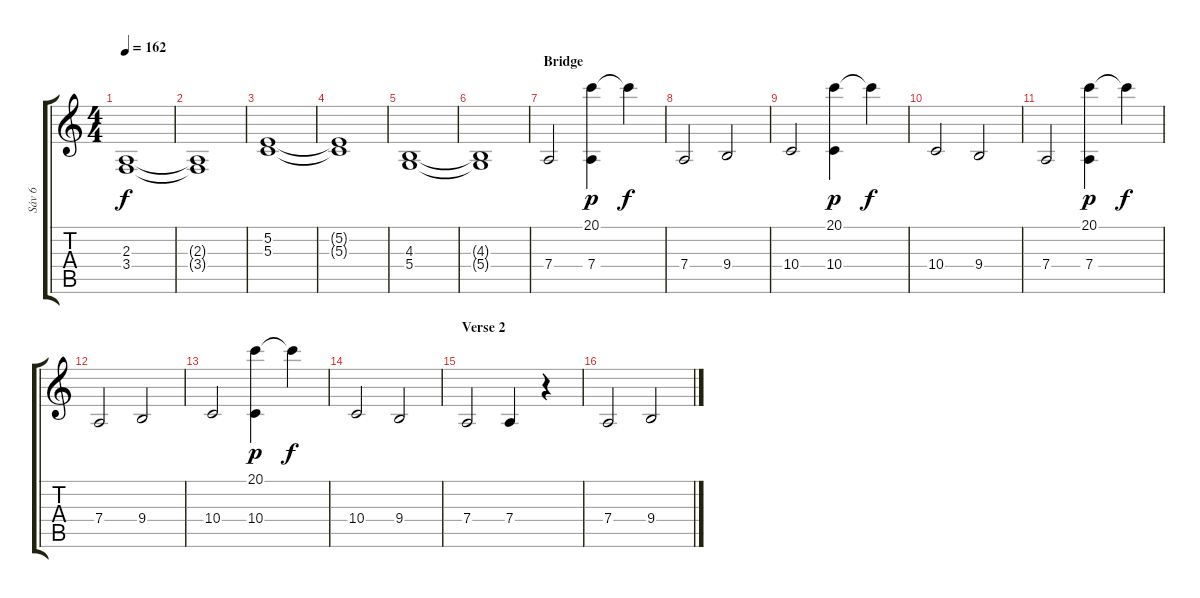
\track ("Sáv 6" "Sáv 6") {instrument synthstrings1}
\staff {score tabs}
\tuning (E4 B3 G3 D3 A2 E2) {hide}
\ts (4 4)
\tempo 162
\clef g2
\ks c
(2.3 3.4).1{dy f} |
(2.3{t} 3.4{t}).1 |
(5.2 5.3).1 |
(5.2{t} 5.3{t}).1 |
(4.3 5.4).1 |
(4.3{t} 5.4{t}).1 |
\section ("" "Bridge")
7.4.2 (20.1 7.4).4{dy p} 20.1{t}.4{dy f} |
7.4.2 9.4.2 |
10.4.2 (20.1 10.4).4{dy p} 20.1{t}.4{dy f} |
10.4.2 9.4.2 |
7.4.2 (20.1 7.4).4{dy p} 20.1{t}.4{dy f} |
7.4.2 9.4.2 |
10.4.2 (20.1 10.4).4{dy p} 20.1{t}.4{dy f} |
10.4.2 9.4.2 |
\section ("" "Verse 2")
7.4.2 7.4.4 r.4 |
7.4.2 9.4.2
